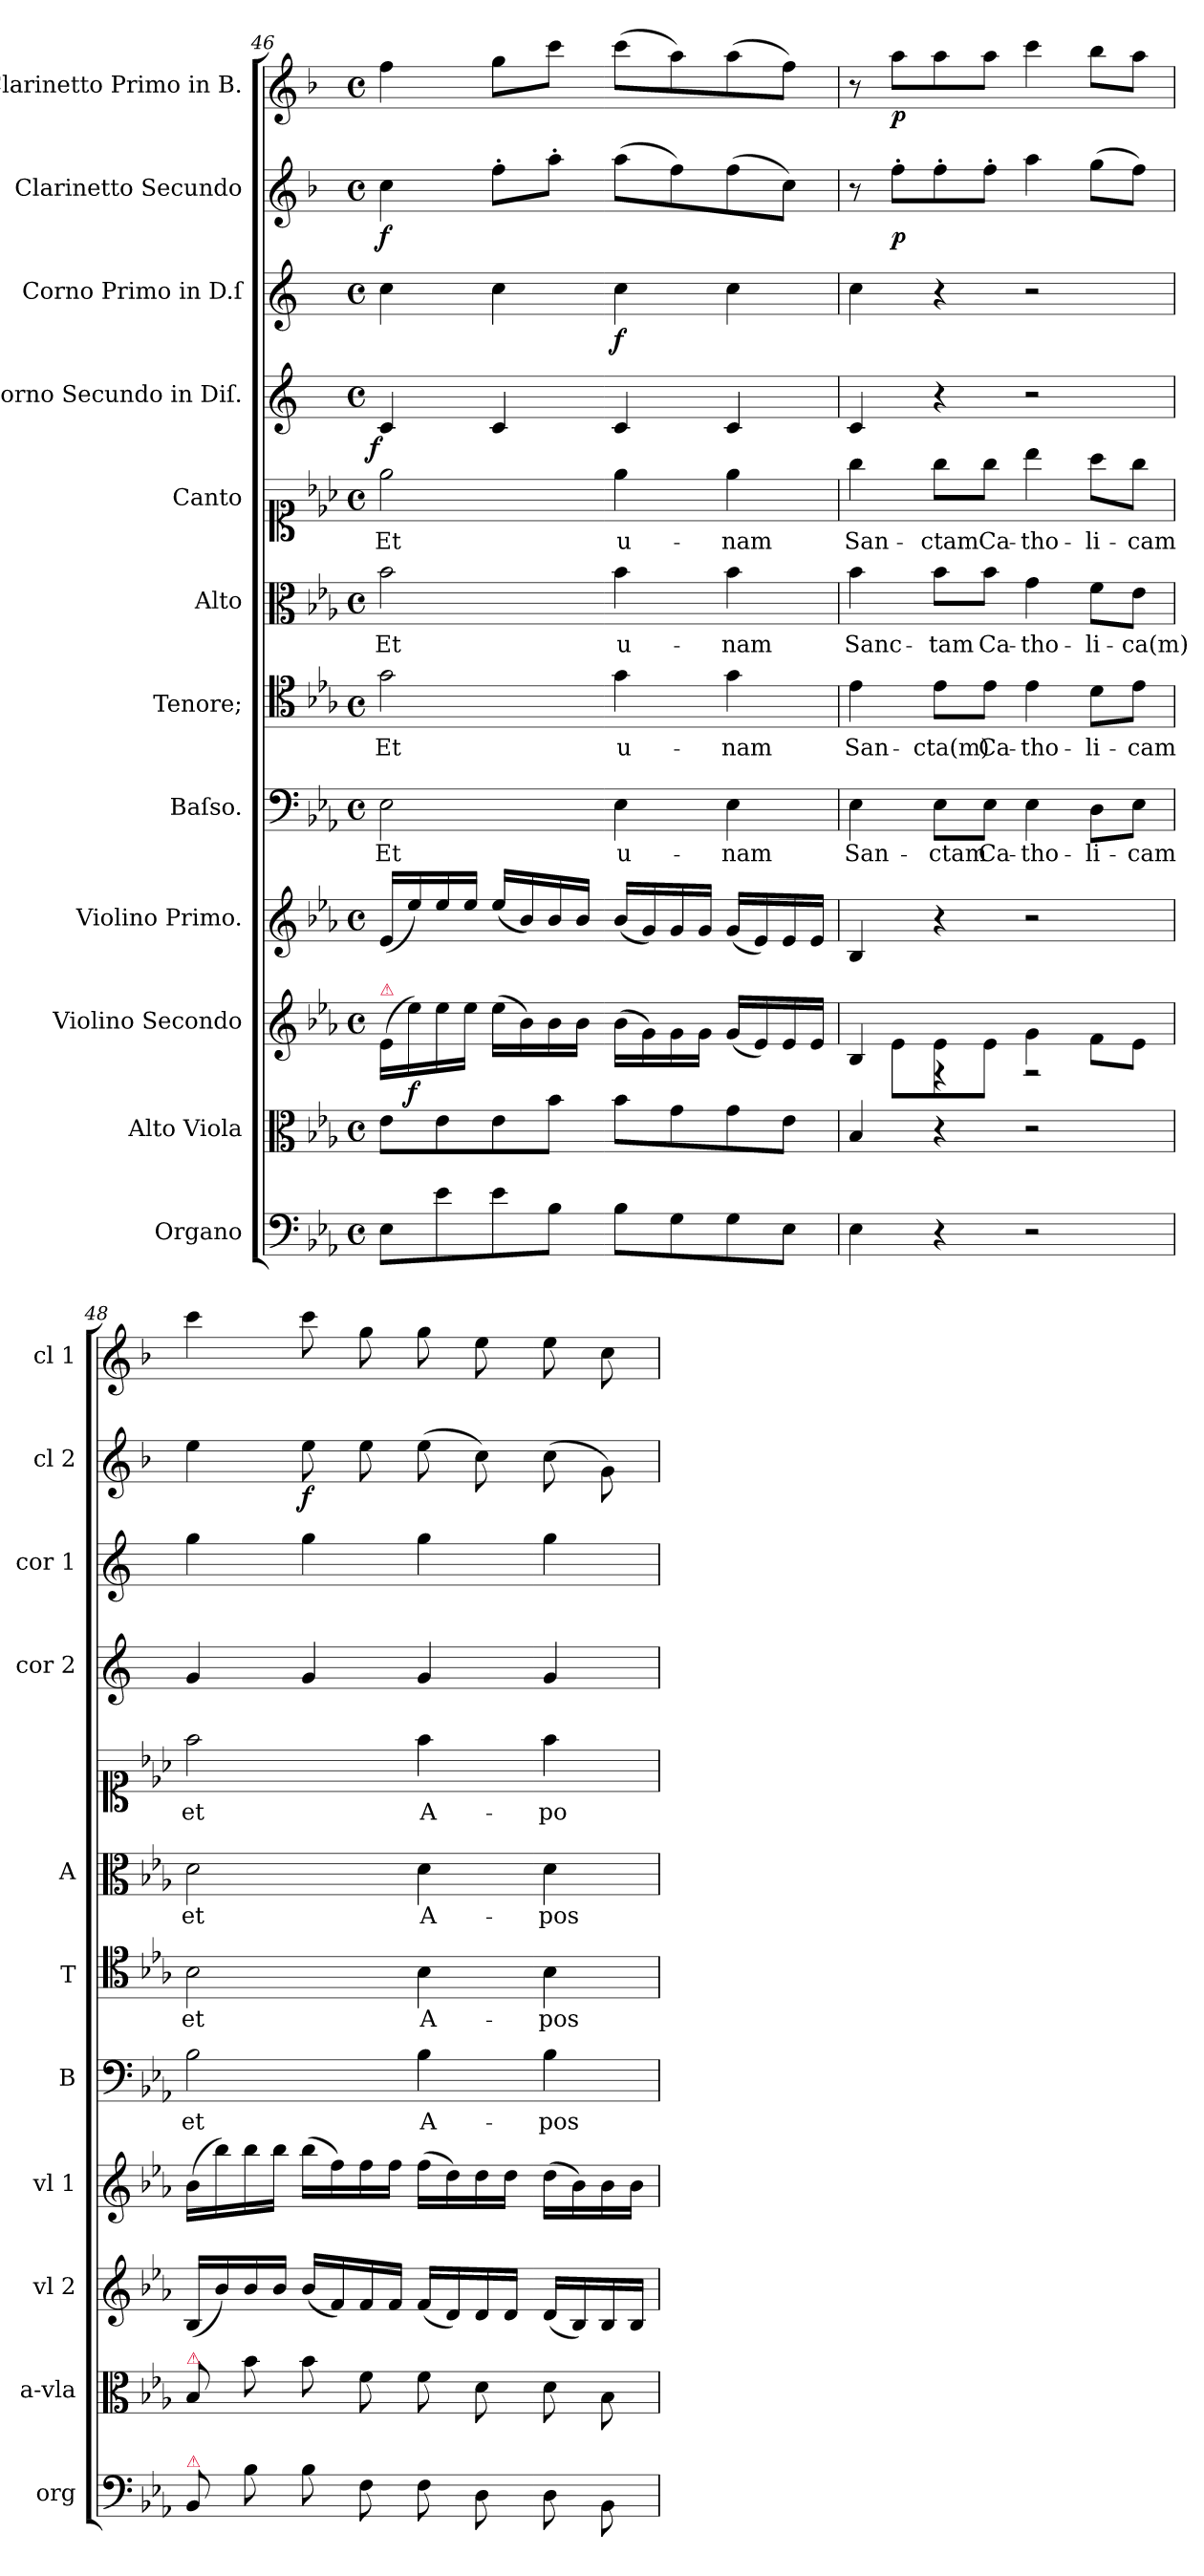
**kern	**kern	**kern	**dynam	**kern	**dynam	**kern	**text	**kern	**text	**kern	**text	**kern	**text	**kern	**dynam	**kern	**dynam	**kern	**dynam	**kern	**dynam
*part12	*part11	*part10	*part10	*part9	*part9	*part8	*part8	*part7	*part7	*part6	*part6	*part5	*part5	*part4	*part4	*part3	*part3	*part2	*part2	*part1	*part1
*staff12	*staff11	*staff10	*staff10	*staff9	*staff9	*staff8	*staff8	*staff7	*staff7	*staff6	*staff6	*staff5	*staff5	*staff4	*staff4	*staff3	*staff3	*staff2	*staff2	*staff1	*staff1
*I"Organo	*I"Alto Viola	*I"Violino Secondo	*	*I"Violino Primo.	*	*I"Baſso.	*	*I"Tenore;	*	*I"Alto	*	*I"Canto	*	*I"Corno Secundo in Diſ.	*	*I"Corno Primo in D.ſ	*	*I"Clarinetto Secundo	*	*I"Clarinetto Primo in B.	*
*I'org	*I'a-vla	*I'vl 2	*	*I'vl 1	*	*I'B	*	*I'T	*	*I'A	*	*	*	*I'cor 2	*	*I'cor 1	*	*I'cl 2	*	*I'cl 1	*
*clefF4	*clefC3	*clefG2	*	*clefG2	*	*clefF4	*	*clefC4	*	*clefC3	*	*clefC1	*	*clefG2	*	*clefG2	*	*clefG2	*	*clefG2	*
*	*	*	*	*	*	*	*	*	*	*	*	*	*	*ITrd5c9	*	*ITrd5c9	*	*ITrd1c2	*	*ITrd1c2	*
*k[b-e-a-]	*k[b-e-a-]	*k[b-e-a-]	*	*k[b-e-a-]	*	*k[b-e-a-]	*	*k[b-e-a-]	*	*k[b-e-a-]	*	*k[b-e-a-]	*	*k[b-e-a-]	*	*k[b-e-a-]	*	*k[b-e-a-]	*	*k[b-e-a-]	*
*E-:	*E-:	*E-:	*	*E-:	*	*E-:	*	*E-:	*	*E-:	*	*E-:	*	*E-:	*	*E-:	*	*E-:	*	*E-:	*
*M4/4	*M4/4	*M4/4	*	*M4/4	*	*M4/4	*	*M4/4	*	*M4/4	*	*M4/4	*	*M4/4	*	*M4/4	*	*M4/4	*	*M4/4	*
*met(c)	*met(c)	*met(c)	*	*met(c)	*	*met(c)	*	*met(c)	*	*met(c)	*	*met(c)	*	*met(c)	*	*met(c)	*	*met(c)	*	*met(c)	*
=46	=46	=46	=46	=46	=46	=46	=46	=46	=46	=46	=46	=46	=46	=46	=46	=46	=46	=46	=46	=46	=46
!	!	!LO:TX:a:color=crimson:t=⚠	!	!	!	!	!	!	!	!	!	!	!	!	!	!	!	!	!	!	!
!	!	!	!	!	!LO:DY:b:rj	!	!	!	!	!	!	!	!	!	!LO:DY:b:rj	!	!	!	!	!	!
8E-\L	8e-\L	(16e-/LL	.	(16e-/LL	ff&colon;	2E-\	Et	2g\	Et	2b-\	Et	2ee-\	Et	4E-/	f	4e-\	.	4b-\	f	4ee-\	.
!	!	!	!LO:DY:b	!	!	!	!	!	!	!	!	!	!	!	!	!	!	!	!	!	!
.	.	16ee-\)	f	16ee-/)	.	.	.	.	.	.	.	.	.	.	.	.	.	.	.	.	.
8e-\	8e-\	16ee-\	.	16ee-/	.	.	.	.	.	.	.	.	.	.	.	.	.	.	.	.	.
.	.	16ee-\JJ	.	16ee-/JJ	.	.	.	.	.	.	.	.	.	.	.	.	.	.	.	.	.
8e-\	8e-\	(16ee-\LL	.	(16ee-/LL	.	.	.	.	.	.	.	.	.	4E-/	.	4e-\	.	8ee-'\L	.	8ff\L	.
.	.	16b-\)	.	16b-/)	.	.	.	.	.	.	.	.	.	.	.	.	.	.	.	.	.
8B-\J	8b-\J	16b-\	.	16b-/	.	.	.	.	.	.	.	.	.	.	.	.	.	8gg'\J	.	8bb-\J	.
.	.	16b-\JJ	.	16b-/JJ	.	.	.	.	.	.	.	.	.	.	.	.	.	.	.	.	.
=-	=-	=-	=-	=-	=-	=-	=-	=-	=-	=-	=-	=-	=-	=-	=-	=-	=-	=-	=-	=-	=-
8B-\L	8b-\L	(16b-\LL	.	(16b-/LL	.	4E-\	u-	4g\	u-	4b-\	u-	4ee-\	u-	4E-/	.	4e-\	f	(8gg\L	.	(8bb-\L	.
.	.	16g\)	.	16g/)	.	.	.	.	.	.	.	.	.	.	.	.	.	.	.	.	.
8G\	8g\	16g\	.	16g/	.	.	.	.	.	.	.	.	.	.	.	.	.	8ee-\)	.	8gg\)	.
.	.	16g\JJ	.	16g/JJ	.	.	.	.	.	.	.	.	.	.	.	.	.	.	.	.	.
8G\	8g\	(16g/LL	.	(16g/LL	.	4E-\	-nam	4g\	-nam	4b-\	-nam	4ee-\	-nam	4E-/	.	4e-\	.	(8ee-\	.	(8gg\	.
.	.	16e-/)	.	16e-/)	.	.	.	.	.	.	.	.	.	.	.	.	.	.	.	.	.
8E-\J	8e-\J	16e-/	.	16e-/	.	.	.	.	.	.	.	.	.	.	.	.	.	8b-\J)	.	8ee-\J)	.
.	.	16e-/JJ	.	16e-/JJ	.	.	.	.	.	.	.	.	.	.	.	.	.	.	.	.	.
=47	=47	=47	=47	=47	=47	=47	=47	=47	=47	=47	=47	=47	=47	=47	=47	=47	=47	=47	=47	=47	=47
*	*	*^	*	*	*	*	*	*	*	*	*	*	*	*	*	*	*	*	*	*	*
4E-\	4B-/	8ryy	4B-/	.	4B-/	.	4E-\	San-	4e-\	San-	4b-\	Sanc-	4gg\	San-	4E-/	.	4e-\	.	8r	.	8r	.
.	.	8e-!\L	.	.	.	.	.	.	.	.	.	.	.	.	.	.	.	.	8ee-'\L	p	8gg\L	p
4r	4r	8e-!\	4r	.	4r	.	8E-\L	-ctam	8e-\L	-cta(m)	8b-\L	-tam	8gg\L	-ctam	4r	.	4r	.	8ee-'\	.	8gg\	.
.	.	8e-!\J	.	.	.	.	8E-\J	Ca-	8e-\J	Ca-	8b-\J	Ca-	8gg\J	Ca-	.	.	.	.	8ee-'\J	.	8gg\J	.
2r	2r	4g!\	2r	.	2r	.	4E-\	-tho-	4e-\	-tho-	4g\	-tho-	4bb-\	-tho-	2r	.	2r	.	4gg\	.	4bb-\	.
.	.	8f!\L	.	.	.	.	8D\L	-li-	8d\L	-li-	8f\L	-li-	8aa-\L	-li-	.	.	.	.	(8ff\L	.	8aa-\L	.
.	.	8e-!\J	.	.	.	.	8E-\J	-cam	8e-\J	-cam	8e-\J	-ca(m)	8gg\J	-cam	.	.	.	.	8ee-\J)	.	8gg\J	.
*	*	*v	*v	*	*	*	*	*	*	*	*	*	*	*	*	*	*	*	*	*	*	*
=48	=48	=48	=48	=48	=48	=48	=48	=48	=48	=48	=48	=48	=48	=48	=48	=48	=48	=48	=48	=48	=48
!	!LO:TX:a:color=crimson:t=⚠	!	!	!	!	!	!	!	!	!	!	!	!	!	!	!	!	!	!	!	!
!LO:TX:a:color=crimson:t=⚠	!	!	!	!	!	!	!	!	!	!	!	!	!	!	!	!	!	!	!	!	!
8BB-/	8B-/	(16B-/LL	.	(16b-\LL	.	2B-\	et	2B-\	et	2d\	et	2ff\	et	4B-/	.	4b-\	.	4dd\	.	4bb-\	.
.	.	16b-/)	.	16bb-\)	.	.	.	.	.	.	.	.	.	.	.	.	.	.	.	.	.
8B-\	8b-\	16b-/	.	16bb-\	.	.	.	.	.	.	.	.	.	.	.	.	.	.	.	.	.
.	.	16b-/JJ	.	16bb-\JJ	.	.	.	.	.	.	.	.	.	.	.	.	.	.	.	.	.
8B-\	8b-\	(16b-/LL	.	(16bb-\LL	.	.	.	.	.	.	.	.	.	4B-/	.	4b-\	.	8dd\	f	8bb-\	.
.	.	16f/)	.	16ff\)	.	.	.	.	.	.	.	.	.	.	.	.	.	.	.	.	.
8F\	8f\	16f/	.	16ff\	.	.	.	.	.	.	.	.	.	.	.	.	.	8dd\	.	8ff\	.
.	.	16f/JJ	.	16ff\JJ	.	.	.	.	.	.	.	.	.	.	.	.	.	.	.	.	.
8F\	8f\	(16f/LL	.	(16ff\LL	.	4B-\	A-	4B-\	A-	4d\	A-	4ff\	A-	4B-/	.	4b-\	.	(8dd\	.	8ff\	.
.	.	16d/)	.	16dd\)	.	.	.	.	.	.	.	.	.	.	.	.	.	.	.	.	.
8D\	8d\	16d/	.	16dd\	.	.	.	.	.	.	.	.	.	.	.	.	.	8b-\)	.	8dd\	.
.	.	16d/JJ	.	16dd\JJ	.	.	.	.	.	.	.	.	.	.	.	.	.	.	.	.	.
=-	=-	=-	=-	=-	=-	=-	=-	=-	=-	=-	=-	=-	=-	=-	=-	=-	=-	=-	=-	=-	=-
8D\	8d\	(16d/LL	.	(16dd\LL	.	4B-\	-pos-	4B-\	-pos-	4d\	-pos-	4ff\	-po-	4B-/	.	4b-\	.	(8b-\	.	8dd\	.
.	.	16B-/)	.	16b-\)	.	.	.	.	.	.	.	.	.	.	.	.	.	.	.	.	.
8BB-\	8B-\	16B-/	.	16b-\	.	.	.	.	.	.	.	.	.	.	.	.	.	8f\)	.	8b-\	.
.	.	16B-/JJ	.	16b-\JJ	.	.	.	.	.	.	.	.	.	.	.	.	.	.	.	.	.
=	=	=	=	=	=	=	=	=	=	=	=	=	=	=	=	=	=	=	=	=	=
*-	*-	*-	*-	*-	*-	*-	*-	*-	*-	*-	*-	*-	*-	*-	*-	*-	*-	*-	*-	*-	*-
